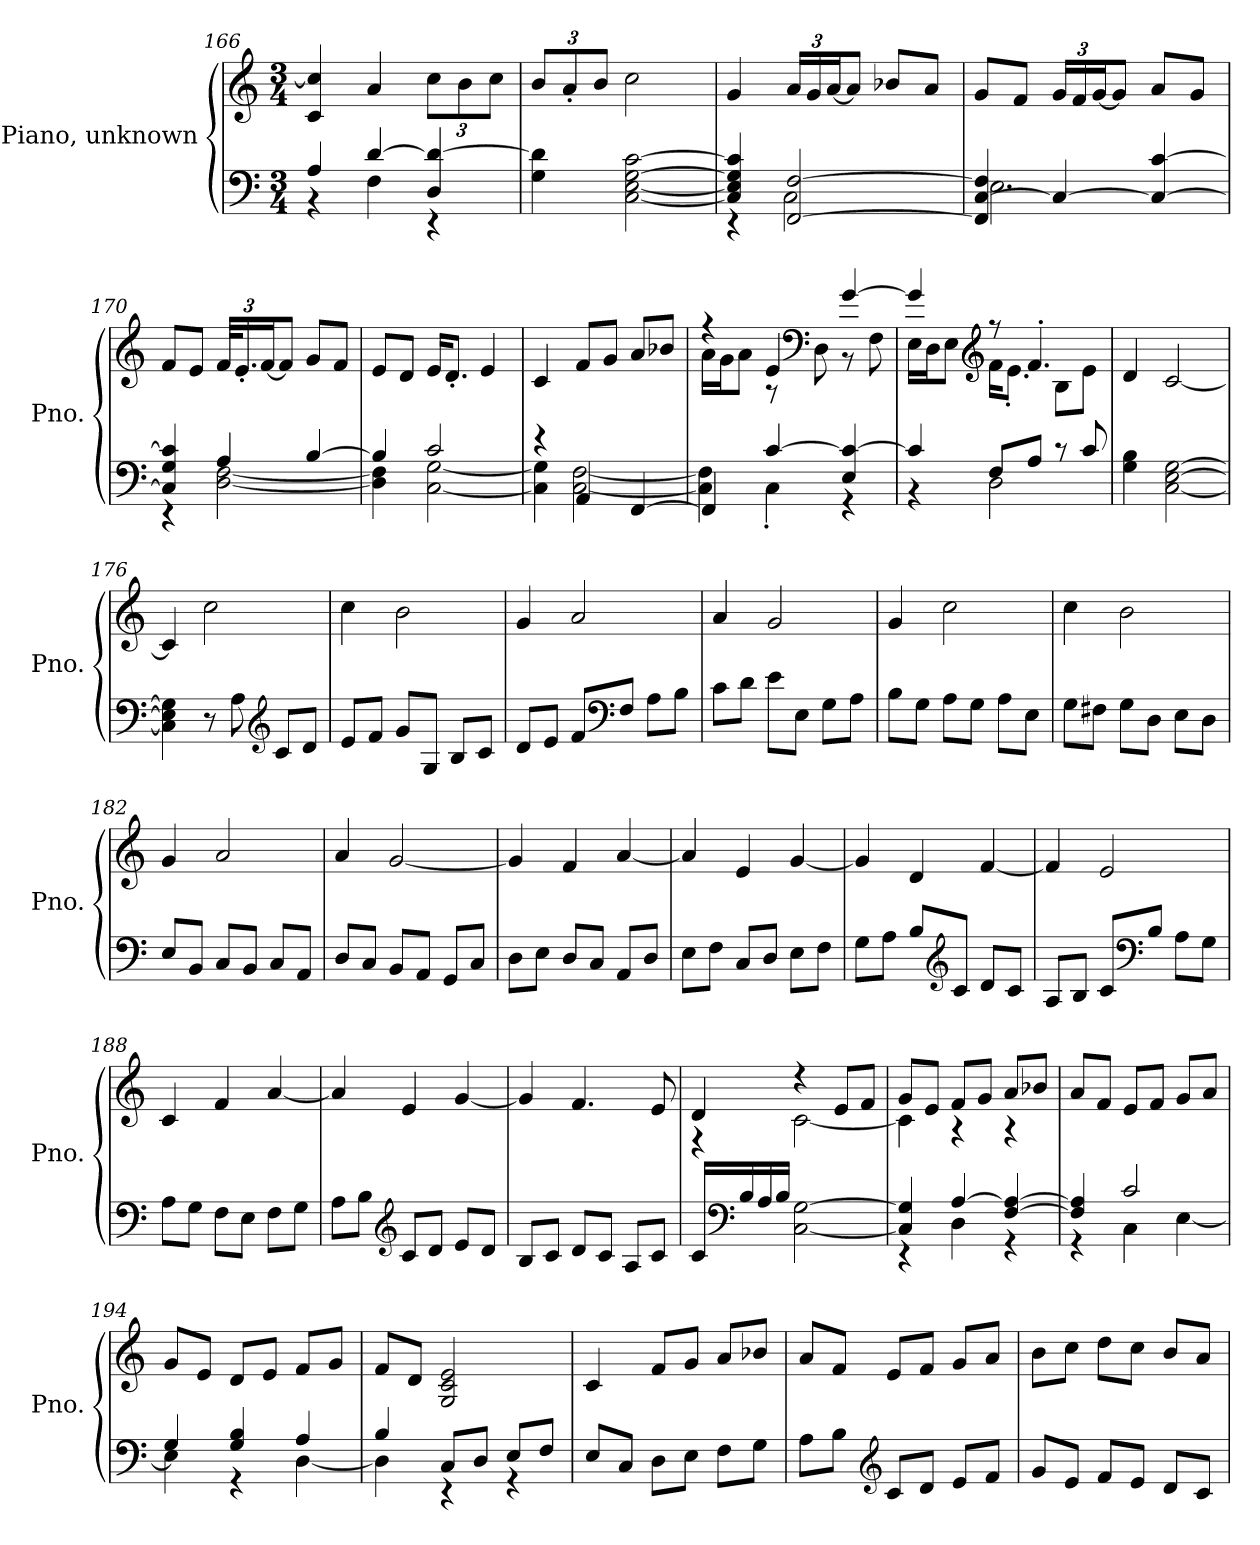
**kern	**kern
*part1	*part1
*staff2	*staff1
*I"Piano, unknown	*
*I'Pno.	*
*clefF4	*clefG2
*k[]	*k[]
*M3/4	*M3/4
=166	=166
*^	*
4A/	4r	4c/ 4cc/]
[4d/	4F\	4a/
*	*	*Xbrackettup
4D/ 4d/_	4r	12cc\L
.	.	12b\
.	.	12cc\J
*v	*v	*
=167	=167
4G\ 4d\]	12b/L
.	12a'/
.	12b/J
[2C\ [2E\ [2G\ [2c\	2cc\
=168	=168
*^	*
4C/] 4E/] 4G/] 4c/]	4r	4g/
[2FF/ [2F/	2C\	24a/LL
.	.	24g/
.	.	[24a/J
.	.	8a/J]
.	.	8b-X/L
.	.	8a/J
=169	=169	=169
4FF/] [4C/ 4F/]	2.E\	8g/L
.	.	8f/J
4C/_	.	24g/LL
.	.	24f/
.	.	[24g/J
.	.	8g/J]
4C/_ [4c/	.	8a/L
.	.	8g/J
!!LO:LB:g=z
=170	=170	=170
4C/] 4G/ 4c/]	4r	8f/L
.	.	8e/J
4A/	[2D\ [2F\	48f/KLL
.	.	24.e'/
.	.	[24f/J
.	.	8f/J]
[4B/	.	8g/L
.	.	8f/J
=171	=171	=171
4B/]	4D\] 4F\]	8e/L
.	.	8d/J
2c/	[2C\ [2G\	16e/KL
.	.	8.d'/J
.	.	4e/
=172	=172	=172
4r	4C\] 4G\]	4c/
4AA/	[2C\ [2F\	8f/L
.	.	8g/J
[4FF/	.	8a/L
.	.	8b-X/J
=173	=173	=173
*	*	*^
4FF/]	4C\] 4F\]	4r	16a\LL
.	.	.	16g\J
.	.	.	8a\J
[4c/	4C'\	4e/	8r
*	*	*clefF4	*
.	.	.	8D\
4E/ 4c/_	4r	[4g/	8r
.	.	.	8F\
=174	=174	=174	=174
4c/]	4r	4g/]	16E\LL
.	.	.	16D\J
.	.	.	8E\J
*	*	*clefG2	*
8F/L	2D\	8r	16f\KL
.	.	.	8.e'\J
8A/J	.	4.f'/	.
8r	.	.	8B\L
8c/	.	.	8e\J
*v	*v	*	*
*	*v	*v
=175	=175
4G\ 4B\	4d/
[2C\ [2E\ [2G\	[2c/
!!LO:LB:g=z
=176	=176
4C\] 4E\] 4G\]	4c/]
8r	2cc\
8A\	.
*clefG2	*
8c/L	.
8d/J	.
=177	=177
8e/L	4cc\
8f/J	.
8g/L	2b\
8G/J	.
8B/L	.
8c/J	.
=178	=178
8d/L	4g/
8e/J	.
8f/L	2a/
*clefF4	*
8F/J	.
8A\L	.
8B\J	.
=179	=179
8c\L	4a/
8d\J	.
8e\L	2g/
8E\J	.
8G\L	.
8A\J	.
=180	=180
8B\L	4g/
8G\J	.
8A\L	2cc\
8G\J	.
8A\L	.
8E\J	.
=181	=181
8G\L	4cc\
8F#X\J	.
8G\L	2b\
8D\J	.
8E\L	.
8D\J	.
!!LO:LB:g=z
=182	=182
8E/L	4g/
8BB/J	.
8C/L	2a/
8BB/J	.
8C/L	.
8AA/J	.
=183	=183
8D/L	4a/
8C/J	.
8BB/L	[2g/
8AA/J	.
8GG/L	.
8C/J	.
=184	=184
8D\L	4g/]
8E\J	.
8D/L	4f/
8C/J	.
8AA/L	[4a/
8D/J	.
=185	=185
8E\L	4a/]
8F\J	.
8C/L	4e/
8D/J	.
8E\L	[4g/
8F\J	.
=186	=186
8G\L	4g/]
8A\J	.
8B/L	4d/
*clefG2	*
8c/J	.
8d/L	[4f/
8c/J	.
=187	=187
8A/L	4f/]
8B/J	.
8c/L	2e/
*clefF4	*
8B/J	.
8A\L	.
8G\J	.
!!LO:PB:g=z
=188	=188
8A\L	4c/
8G\J	.
8F\L	4f/
8E\J	.
8F\L	[4a/
8G\J	.
=189	=189
8A\L	4a/]
8B\J	.
*clefG2	*
8c/L	4e/
8d/J	.
8e/L	[4g/
8d/J	.
=190	=190
8B/L	4g/]
8c/J	.
8d/L	4.f/
8c/J	.
8A/L	.
8c/J	8e/
=191	=191
*	*^
16c/LL	4d/	4r
*clefF4	*	*
16B/	.	.
16A/	.	.
16B/JJ	.	.
[2C\ [2G\	4r	[2c\
.	8e/L	.
.	8f/J	.
=192	=192	=192
*^	*	*
4C/] 4G/]	4r	8g/L	4c\]
.	.	8e/J	.
[4A/	4D\	8f/L	4r
.	.	8g/J	.
[4F/ 4A/_	4r	8a/L	4r
.	.	8b-X/J	.
*	*	*v	*v
!!LO:LB:g=z
=193	=193	=193
4F/] 4A/]	4r	8a/L
.	.	8f/J
2c/	4C\	8e/L
.	.	8f/J
.	[4E\	8g/L
.	.	8a/J
=194	=194	=194
4G/	4E\]	8g/L
.	.	8e/J
4G/ 4B/	4r	8d/L
.	.	8e/J
4A/	[4D\	8f/L
.	.	8g/J
=195	=195	=195
4B/	4D\]	8f/L
.	.	8d/J
8C/L	4r	2G/ 2c/ 2e/
8D/J	.	.
8E/L	4r	.
8F/J	.	.
*v	*v	*
=196	=196
8E/L	4c/
8C/J	.
8D\L	8f/L
8E\J	8g/J
8F\L	8a/L
8G\J	8b-X/J
=197	=197
8A\L	8a/L
8B\J	8f/J
*clefG2	*
8c/L	8e/L
8d/J	8f/J
8e/L	8g/L
8f/J	8a/J
=198	=198
8g/L	8b\L
8e/J	8cc\J
8f/L	8dd\L
8e/J	8cc\J
8d/L	8b/L
8c/J	8a/J
=	=
*-	*-
